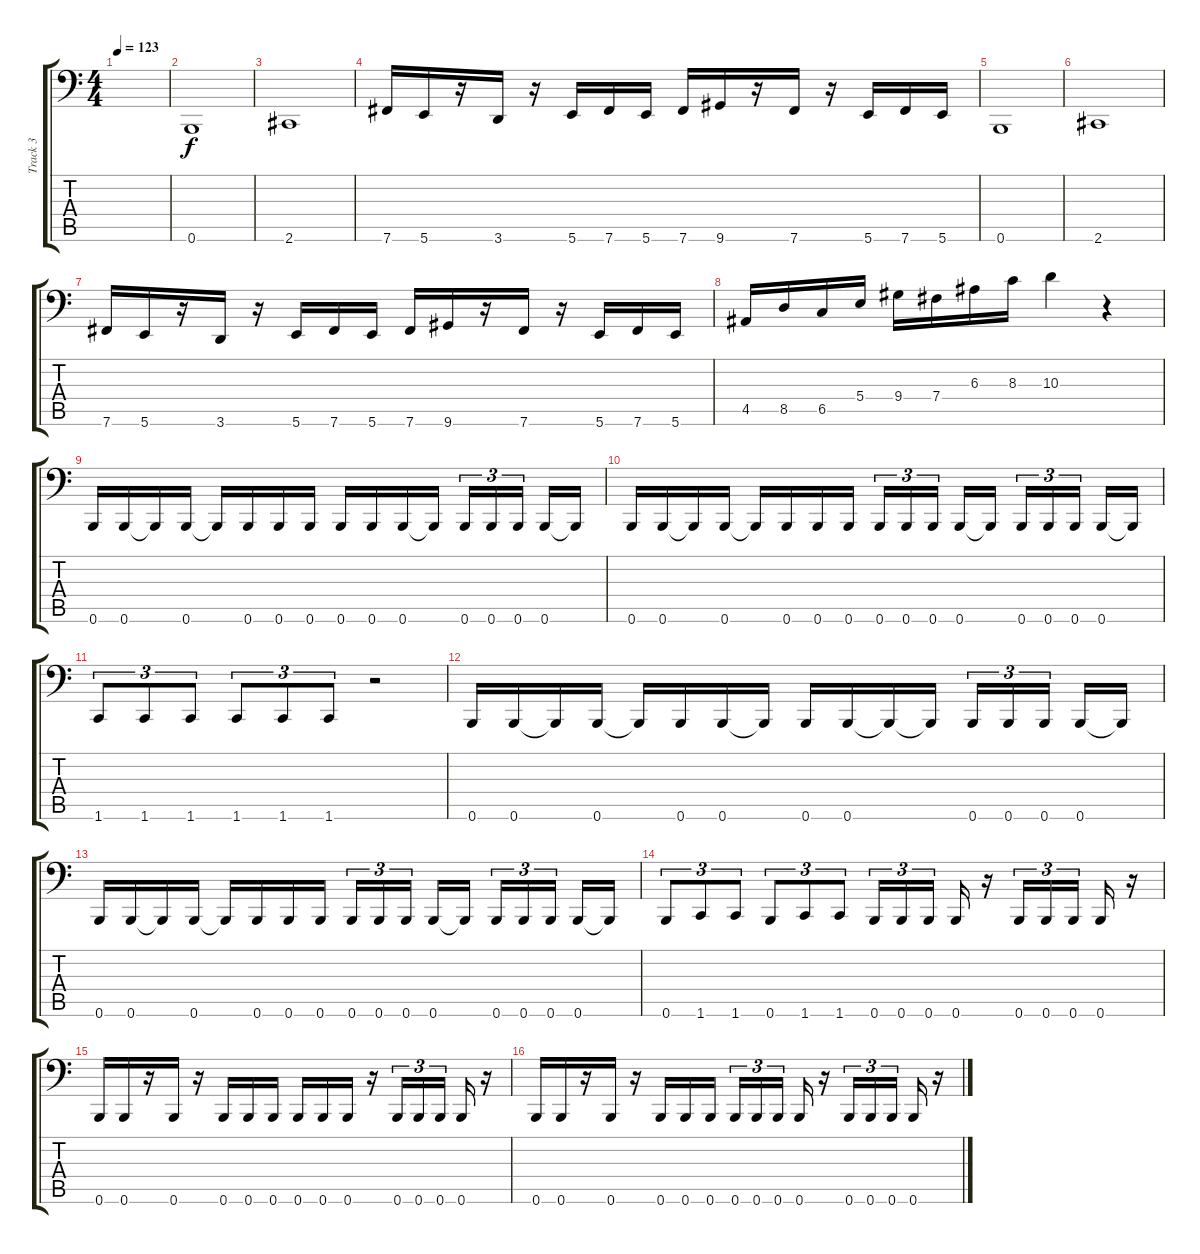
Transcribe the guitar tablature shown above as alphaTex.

\track ("Track 3" "Track 3") {instrument electricbassfinger}
\staff {score tabs}
\tuning (Db3 Ab2 E2 B1 Gb1 B0) {hide}
\ts (4 4)
\tempo 123
\clef f4
\ks c
|
0.6.1 |
2.6.1 |
7.6.16 5.6.16 r.16 3.6.16 r.16 5.6.16 7.6.16 5.6.16 7.6.16 9.6.16 r.16 7.6.16 r.16 5.6.16 7.6.16 5.6.16 |
0.6.1 |
2.6.1 |
7.6.16 5.6.16 r.16 3.6.16 r.16 5.6.16 7.6.16 5.6.16 7.6.16 9.6.16 r.16 7.6.16 r.16 5.6.16 7.6.16 5.6.16 |
4.5.16 8.5.16 6.5.16 5.4.16 9.4.16 7.4.16 6.3.16 8.3.16 10.3.4 r.4 |
0.6.16 0.6.16 0.6{t}.16 0.6.16 0.6{t}.16 0.6.16 0.6.16 0.6.16 0.6.16 0.6.16 0.6.16 0.6{t}.16 0.6.16{tu (3 2)} 0.6.16{tu (3 2)} 0.6.16{tu (3 2) beam splitsecondary} 0.6.16 0.6{t}.16 |
0.6.16 0.6.16 0.6{t}.16 0.6.16 0.6{t}.16 0.6.16 0.6.16 0.6.16 0.6.16{tu (3 2)} 0.6.16{tu (3 2)} 0.6.16{tu (3 2) beam splitsecondary} 0.6.16 0.6{t}.16 0.6.16{tu (3 2)} 0.6.16{tu (3 2)} 0.6.16{tu (3 2) beam splitsecondary} 0.6.16 0.6{t}.16 |
1.6.8{tu (3 2)} 1.6.8{tu (3 2)} 1.6.8{tu (3 2)} 1.6.8{tu (3 2)} 1.6.8{tu (3 2)} 1.6.8{tu (3 2)} r.2 |
0.6.16 0.6.16 0.6{t}.16 0.6.16 0.6{t}.16 0.6.16 0.6.16 0.6{t}.16 0.6.16 0.6.16 0.6{t}.16 0.6{t}.16 0.6.16{tu (3 2)} 0.6.16{tu (3 2)} 0.6.16{tu (3 2) beam splitsecondary} 0.6.16 0.6{t}.16 |
0.6.16 0.6.16 0.6{t}.16 0.6.16 0.6{t}.16 0.6.16 0.6.16 0.6.16 0.6.16{tu (3 2)} 0.6.16{tu (3 2)} 0.6.16{tu (3 2) beam splitsecondary} 0.6.16 0.6{t}.16 0.6.16{tu (3 2)} 0.6.16{tu (3 2)} 0.6.16{tu (3 2) beam splitsecondary} 0.6.16 0.6{t}.16 |
0.6.8{tu (3 2)} 1.6.8{tu (3 2)} 1.6.8{tu (3 2)} 0.6.8{tu (3 2)} 1.6.8{tu (3 2)} 1.6.8{tu (3 2)} 0.6.16{tu (3 2)} 0.6.16{tu (3 2)} 0.6.16{tu (3 2) beam splitsecondary} 0.6.16 r.16 0.6.16{tu (3 2)} 0.6.16{tu (3 2)} 0.6.16{tu (3 2) beam splitsecondary} 0.6.16 r.16 |
0.6.16 0.6.16 r.16 0.6.16 r.16 0.6.16 0.6.16 0.6.16 0.6.16 0.6.16 0.6.16 r.16 0.6.16{tu (3 2)} 0.6.16{tu (3 2)} 0.6.16{tu (3 2) beam splitsecondary} 0.6.16 r.16 |
0.6.16 0.6.16 r.16 0.6.16 r.16 0.6.16 0.6.16 0.6.16 0.6.16{tu (3 2)} 0.6.16{tu (3 2)} 0.6.16{tu (3 2) beam splitsecondary} 0.6.16 r.16 0.6.16{tu (3 2)} 0.6.16{tu (3 2)} 0.6.16{tu (3 2) beam splitsecondary} 0.6.16 r.16
